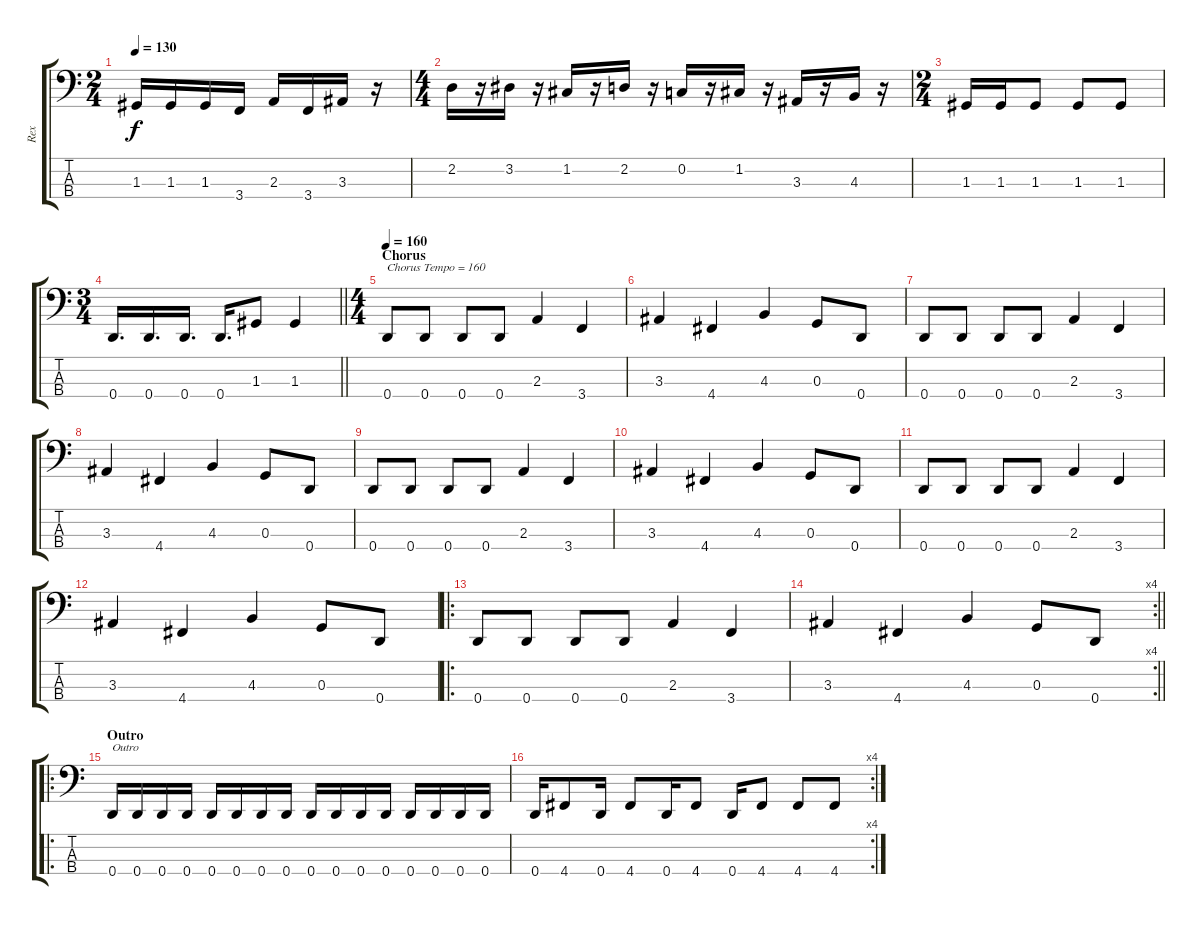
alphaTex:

\track ("Rex" "Rex") {instrument electricbassfinger}
\staff {score tabs}
\tuning (F2 C2 G1 D1) {hide}
\ts (2 4)
\tempo 130
\clef f4
\ks c
1.3.16{dy f} 1.3.16 1.3.16 3.4.16 2.3.16 3.4.16 3.3.16 r.16 |
\ts (4 4)
2.2.16 r.16 3.2.16 r.16 1.2.16 r.16 2.2.16 r.16 0.2.16 r.16 1.2.16 r.16 3.3.16 r.16 4.3.16 r.16 |
\ts (2 4)
1.3.16 1.3.16 1.3.8 1.3.8 1.3.8 |
\ts (3 4)
\barLineRight lightlight
0.4.16{d} 0.4.16{d} 0.4.16{d} 0.4.16{d} 1.3.8 1.3.4 |
\ts (4 4)
\section ("" "Chorus")
\tempo 160
0.4.8{txt "Chorus Tempo = 160"} 0.4.8 0.4.8 0.4.8 2.3.4 3.4.4 |
3.3.4 4.4.4 4.3.4 0.3.8 0.4.8 |
0.4.8 0.4.8 0.4.8 0.4.8 2.3.4 3.4.4 |
3.3.4 4.4.4 4.3.4 0.3.8 0.4.8 |
0.4.8 0.4.8 0.4.8 0.4.8 2.3.4 3.4.4 |
3.3.4 4.4.4 4.3.4 0.3.8 0.4.8 |
0.4.8 0.4.8 0.4.8 0.4.8 2.3.4 3.4.4 |
3.3.4 4.4.4 4.3.4 0.3.8 0.4.8 |
\ro
0.4.8 0.4.8 0.4.8 0.4.8 2.3.4 3.4.4 |
\rc 4
\barLineRight lightlight
3.3.4 4.4.4 4.3.4 0.3.8 0.4.8 |
\ro
\section ("" "Outro")
0.4.16{txt "Outro"} 0.4.16 0.4.16 0.4.16 0.4.16 0.4.16 0.4.16 0.4.16 0.4.16 0.4.16 0.4.16 0.4.16 0.4.16 0.4.16 0.4.16 0.4.16 |
\rc 4
0.4.16 4.4.8 0.4.16 4.4.8 0.4.16 4.4.8 0.4.16 4.4.8 4.4.8 4.4.8
